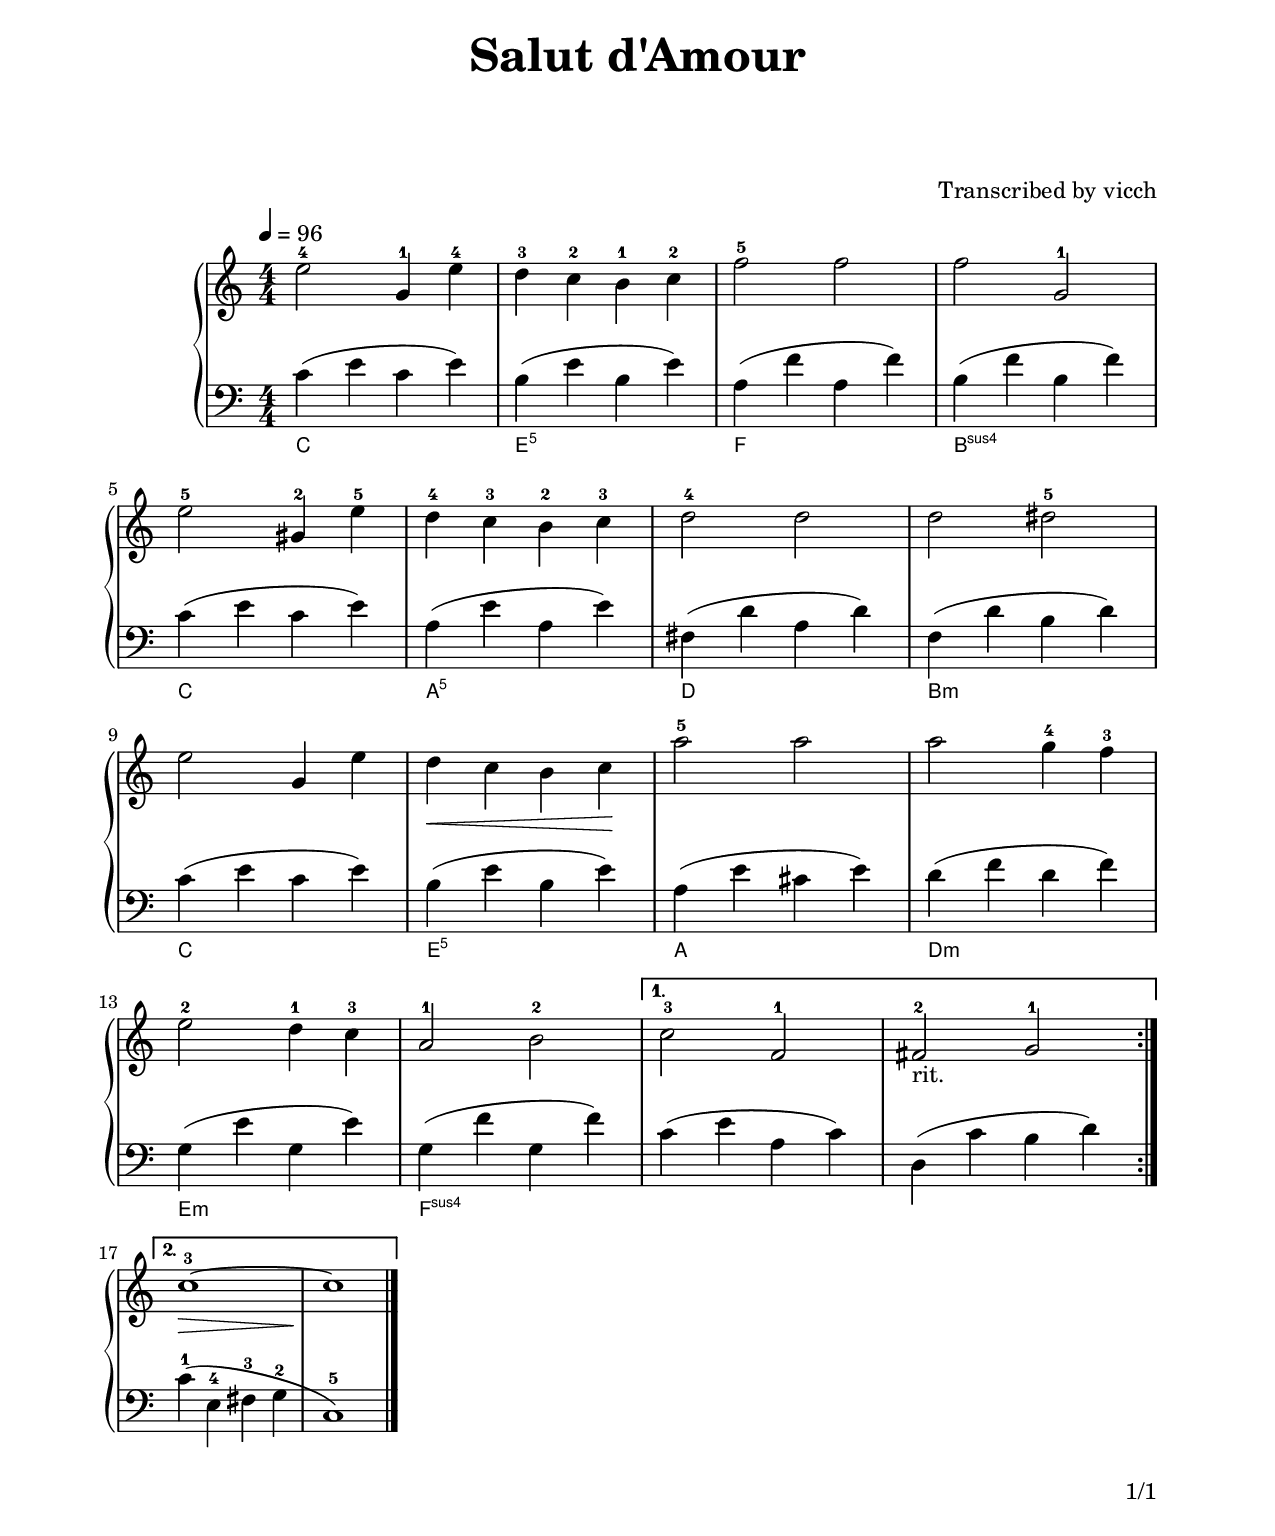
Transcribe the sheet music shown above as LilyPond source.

\version "2.24.3"
\include "../template.v1.ly"

\paper {
  ragged-last = ##t
}

\header {
  title = \markup \override #'((font-size . 6)) "Salut d'Amour"
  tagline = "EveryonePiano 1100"
}

\markup \vspace #1.5

C     = { c'4( e'4 c'4  e'4) }
D     = { fs4( d'4 a4   d'4) }
Dm    = { d'4( f'4 d'4  f'4) }
Em    = { g4(  e'4 g4   e'4) }
Efive = { b4(  e'4 b4   e'4) }
F     = { a4(  f'4 a4   f'4) }
Fsus  = { g4(  f'4 g4   f'4) }
A     = { a4(  e'4 cs'4 e'4) }
Am    = { c'4( e'4 a4   c'4) }
Afive = { a4(  e'4 a4   e'4) }
Bm    = { f4(  d'4 b4   d'4) }
Bsus  = { b4(  f'4 b4   f'4) }

\score {
  \new PianoStaff <<
    \new Staff {
      \tempo 4 = 96
      \clef treble
      \key c \major
      \time 4/4
      
      \repeat volta 2 {
        e''2^4 g'4^1  e''4^4 | d''4^3 c''4^2 b'4^1 c''4^2 | f''2^5 f''2 | f''2 g'2^1         | \break
        e''2^5 gs'4^2 e''4^5 | d''4^4 c''4^3 b'4^2 c''4^3 | d''2^4 d''2 | d''2 ds''2^5       | \break
        e''2   g'4    e''4   | d''4\< c''4   b'4   c''4\! | a''2^5 a''2 | a''2 g''4^4 f''4^3 | \break
        e''2^2 d''4^1 c''4^3 | a'2^1         b'2^2        |
        \alternative {
          \volta 1 {
            c''2^3 f'2^1 | fs'2^2_"rit." g'2^1 | \break
          }
          \volta 2 {
            c''1~^3\> | c''1\! | \bar "|."
          }
        }
      }
    }
    \new Staff {
      \clef bass
      \key c \major
      \time 4/4
      
      \repeat volta 2 {
        \C  | \Efive | \F | \Bsus |
        \C  | \Afive | \D | \Bm   |
        \C  | \Efive | \A | \Dm   |
        \Em | \Fsus  |
        \alternative {
          \volta 1 {
            \Am | d4( c'4 b4 d'4) |
          }
          \volta 2 {
            c'4^1( e4^4 fs4^3 g4^2 | c1^5) |
          }
        }
      }
    }
    \chords {
      \set noChordSymbol = ""
      
      c1   | e1:5   | f1 | b1:sus |
      c1   | a1:5   | d1 | b1:m   |
      c1   | e1:5   | a1 | d1:m   |
      e1:m | f1:sus |
    }
  >>
  \layout {}
}

\score {
  \unfoldRepeats {
    \new PianoStaff <<
      \new Staff {
        \tempo 4 = 96
        \clef treble
        \key c \major
        \time 4/4
        
        \repeat volta 2 {
          e''2 g'4  e''4 | d''4   c''4 b'4 c''4   | f''2 f''2 | f''2 g'2       | \break
          e''2 gs'4 e''4 | d''4   c''4 b'4 c''4   | d''2 d''2 | d''2 ds''2     | \break
          e''2 g'4  e''4 | d''4\< c''4 b'4 c''4\! | a''2 a''2 | a''2 g''4 f''4 | \break
          e''2 d''4 c''4 | a'2         b'2        |
          \alternative {
            \volta 1 {
              c''2 f'2 | fs'2_"rit." g'2 | \break
            }
            \volta 2 {
              c''1~\> | c''1\! | \bar "|."
            }
          }
        }
      }
      \new Staff {
        \clef bass
        \key c \major
        \time 4/4
        
        \repeat volta 2 {
          \C  | \Efive | \F | \Bsus |
          \C  | \Afive | \D | \Bm   |
          \C  | \Efive | \A | \Dm   |
          \Em | \Fsus  |
          \alternative {
            \volta 1 {
              \Am | d4( c'4 b4 d'4) |
            }
            \volta 2 {
              c'4^1( e4^4 fs4^3 g4^2 | c1^5) |
            }
          }
        }
      }
    >>
  }
  \midi {}
}
